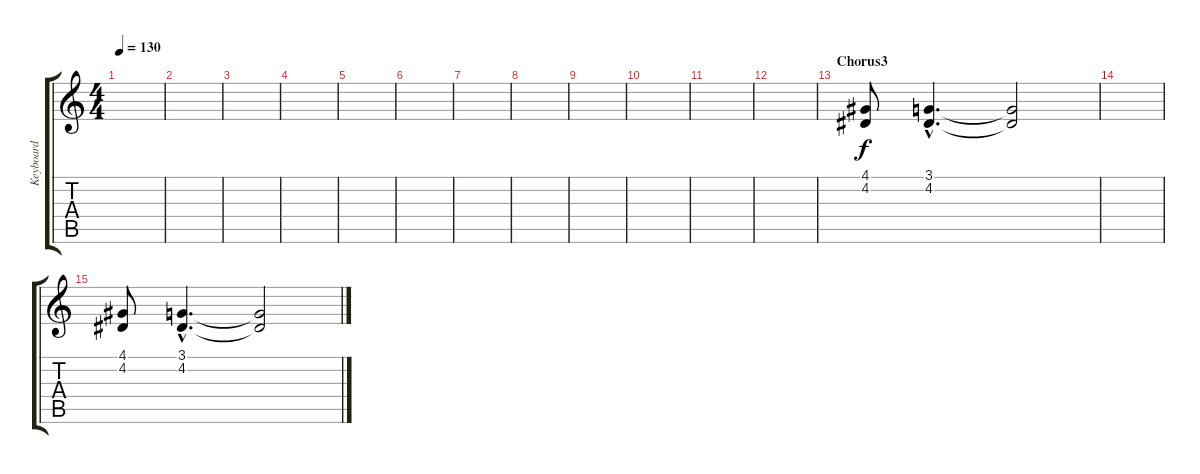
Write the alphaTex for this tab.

\track ("Keyboard" "Keyboard") {instrument honkytonkpiano}
\staff {score tabs}
\tuning (E4 B3 G3 D3 A2 E2) {hide}
\ts (4 4)
\tempo 130
\clef g2
\ks c
|
|
|
|
|
|
|
|
|
|
|
|
\section ("" "Chorus3")
(4.1 4.2).8 (3.1{hac} 4.2{hac}).4{d} (3.1{t} 4.2{t}).2 |
|
(4.1 4.2).8 (3.1{hac} 4.2{hac}).4{d} (3.1{t} 4.2{t}).2
